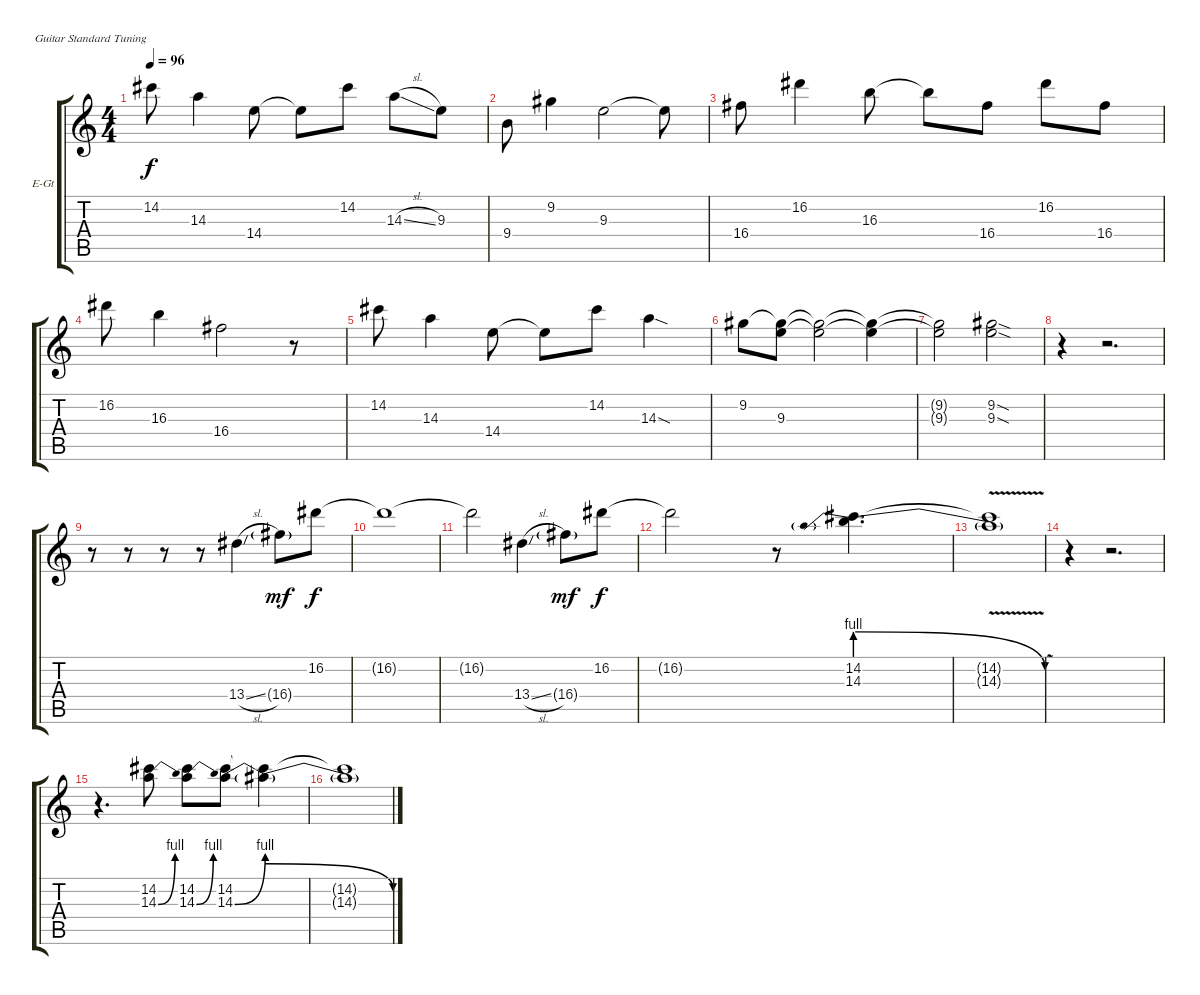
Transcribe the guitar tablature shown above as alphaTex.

\bracketExtendMode groupsimilarinstruments
\firstSystemTrackNameOrientation horizontal
\otherSystemsTrackNameOrientation horizontal
\track ("Slide Guitar" "E-Gt") {instrument electricguitarclean}
\staff {score tabs}
\tuning (E4 B3 G3 D3 A2 E2)
\ts (4 4)
\tempo 96
\clef g2
\ks c
14.2.8{dy f} 14.3.4 14.4.8 14.4{t}.8 14.2.8 14.3{sl}.8 9.3.8 |
9.4.8 9.2.4 9.3.2 9.3{t}.8 |
16.4.8 16.2.4 16.3.8 16.3{t}.8 16.4.8 16.2.8 16.4.8 |
16.2.8 16.3.4 16.4.2 r.8 |
14.2.8 14.3.4 14.4.8 14.4{t}.8 14.2.8 14.3{sod}.4 |
9.2.8 (9.2{t} 9.3).8 (9.2{t} 9.3{t}).2 (9.2{t} 9.3{t}).4 |
(9.2{t} 9.3{t}).2 (9.2{sod} 9.3{sod}).2 |
\tempo (98 hide)
r.4 r.2{d} |
r.8 r.8 r.8 r.8 13.4{sl}.4 16.4{g}.8{dy mf} 16.2.8{dy f} |
16.2{t}.1 |
16.2{t}.2 13.4{sl}.4 16.4{g}.8{dy mf} 16.2.8{dy f} |
16.2{t}.2 r.8 (14.2 14.3{be (prebendrelease 0 4 59.4 0)}).4{d} |
(14.2{v t} 14.3{v t}).1 |
r.4 r.2{d} |
r.4{d} (14.2 14.3{be (bend 0 0 15 4)}).8 (14.2 14.3{be (bend 0 0 15 4)}).8 (14.2 14.3{be (bend 0 0 29.4 4)}).8 (14.2{t} 14.3{be (release 0 2 0.6 0) t}).4 |
(14.2{t} 14.3{t}).1
